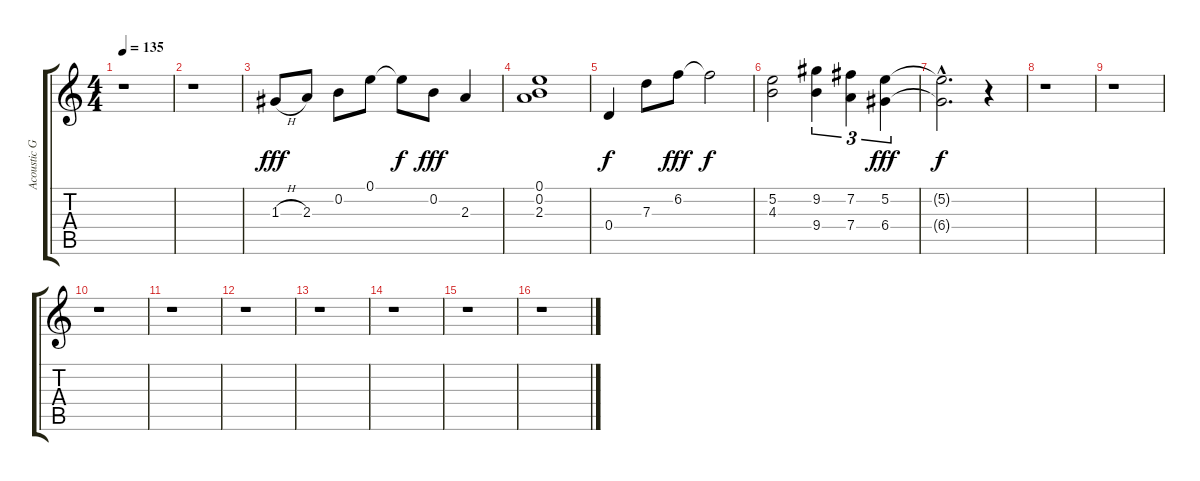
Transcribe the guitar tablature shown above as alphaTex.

\track ("Acoustic Guitar" "Acoustic G") {instrument acousticguitarsteel}
\staff {score tabs}
\tuning (E4 B3 G3 D3 A2 E2) {hide}
\ts (4 4)
\tempo 135
\clef g2
\ks c
r.1{dy fff instrument acousticguitarsteel} |
r.1 |
1.3{h}.8 2.3.8 0.2.8 0.1.8 0.1{t}.8{dy f} 0.2.8{dy fff} 2.3.4 |
(0.1 0.2 2.3).1 |
0.4.4{dy f} 7.3.8 6.2.8{dy fff} 6.2{t}.2{dy f} |
(5.2 4.3).2 (9.2 9.4).4{tu (3 2)} (7.2 7.4).4{tu (3 2)} (5.2 6.4).4{tu (3 2) dy fff} |
(5.2{hac t} 6.4{hac t}).2{d dy f} r.4 |
r.1 |
r.1 |
r.1 |
r.1 |
r.1 |
r.1 |
r.1 |
r.1 |
r.1
